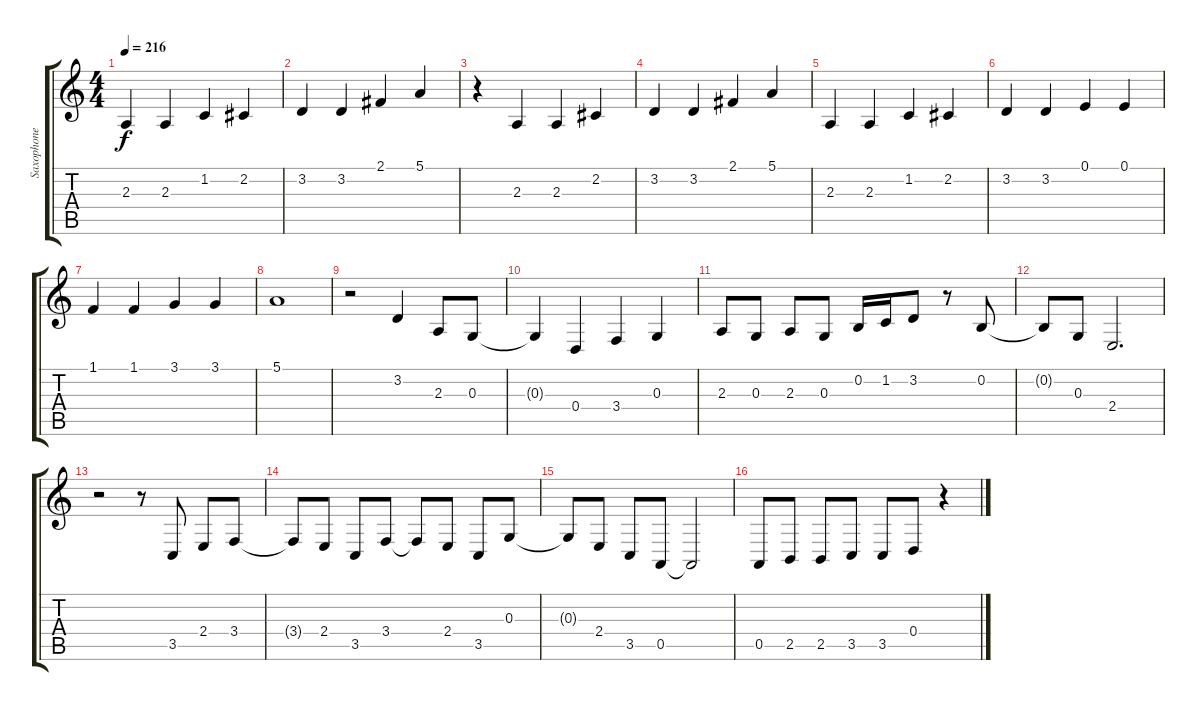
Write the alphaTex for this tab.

\track ("Saxophone" "Saxophone") {instrument tenorsax}
\staff {score tabs}
\tuning (E4 B3 G3 D3 A2 E2) {hide}
\ts (4 4)
\tempo 216
\clef g2
\ks c
2.3.4{dy f} 2.3.4 1.2.4 2.2.4 |
3.2.4 3.2.4 2.1.4 5.1.4 |
r.4 2.3.4 2.3.4 2.2.4 |
3.2.4 3.2.4 2.1.4 5.1.4 |
2.3.4 2.3.4 1.2.4 2.2.4 |
3.2.4 3.2.4 0.1.4 0.1.4 |
1.1.4 1.1.4 3.1.4 3.1.4 |
5.1.1 |
r.2 3.2.4 2.3.8 0.3.8 |
0.3{t}.4 0.4.4 3.4.4 0.3.4 |
2.3.8 0.3.8 2.3.8 0.3.8 0.2.16 1.2.16 3.2.8 r.8 0.2.8 |
0.2{t}.8 0.3.8 2.4.2{d} |
r.2 r.8 3.5.8 2.4.8 3.4.8 |
3.4{t}.8 2.4.8 3.5.8 3.4.8 3.4{t}.8 2.4.8 3.5.8 0.3.8 |
0.3{t}.8 2.4.8 3.5.8 0.5.8 0.5{t}.2 |
0.5.8 2.5.8 2.5.8 3.5.8 3.5.8 0.4.8 r.4
